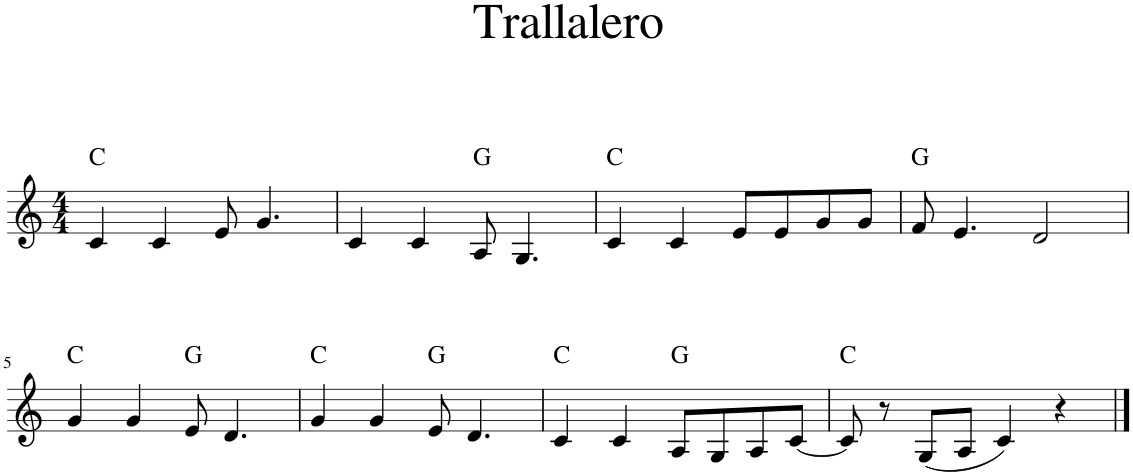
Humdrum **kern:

**kern	**harte
*part1	*part1
*staff1	*
*I"Piano	*
*I'Pno	*
*clefG2	*
*k[]	*
*M4/4	*
=1	=1
!	!LO:H:kt=N.C.
4c/	N
4c/	.
8e/	.
4.g/	.
=2	=2
4c/	.
4c/	.
!	!LO:H:kt=N.C.
8A/	N
4.G/	.
=3	=3
!	!LO:H:kt=N.C.
4c/	N
4c/	.
8e/L	.
8e/	.
8g/	.
8g/J	.
=4	=4
!	!LO:H:kt=N.C.
8f/	N
4.e/	.
2d/	.
!!LO:LB:g=z
=5	=5
!	!LO:H:kt=N.C.
4g/	N
4g/	.
!	!LO:H:kt=N.C.
8e/	N
4.d/	.
=6	=6
!	!LO:H:kt=N.C.
4g/	N
4g/	.
!	!LO:H:kt=N.C.
8e/	N
4.d/	.
=7	=7
!	!LO:H:kt=N.C.
4c/	N
4c/	.
!	!LO:H:kt=N.C.
8A/L	N
8G/	.
8A/	.
[8c/J	.
=8	=8
!	!LO:H:kt=N.C.
8c/]	N
8r	.
(8G/L	.
8A/J	.
4c/)	.
4r	.
==	==
*-	*-
